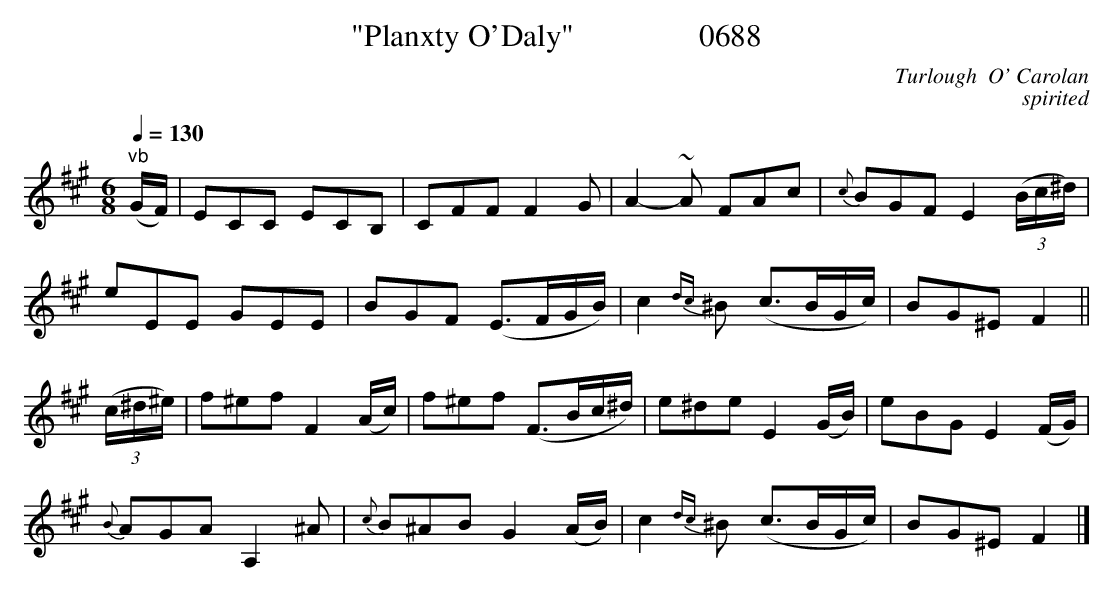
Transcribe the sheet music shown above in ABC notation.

X:1
T:"Planxty O'Daly"                0688
C:Turlough  O' Carolan
C:spirited
Q:1/4=130
M:6/8
L:1/8
K:A
"^vb"(G/2F/2)|ECC ECB,|CFF F2G|A2-~A FAc|{c}BGF E2 (3(B/2c/2^d/2)|
eEE GEE|BGF (E3/2F/2G/2B/2)|c2{dc}^B (c3/2B/2G/2c/2)|BG^E F2||
(3(c/2^d/2^e/2)|f^ef F2(A/2c/2)|f^ef (F3/2B/2c/2^d/2)|e^de E2(G/2B/2)|eBG E2(F/2G/2)|
{B}AGA A,2^A|{c}B^AB G2(A/2B/2)|c2{dc}^B (c3/2B/2G/2c/2)|BG^E F2|]
